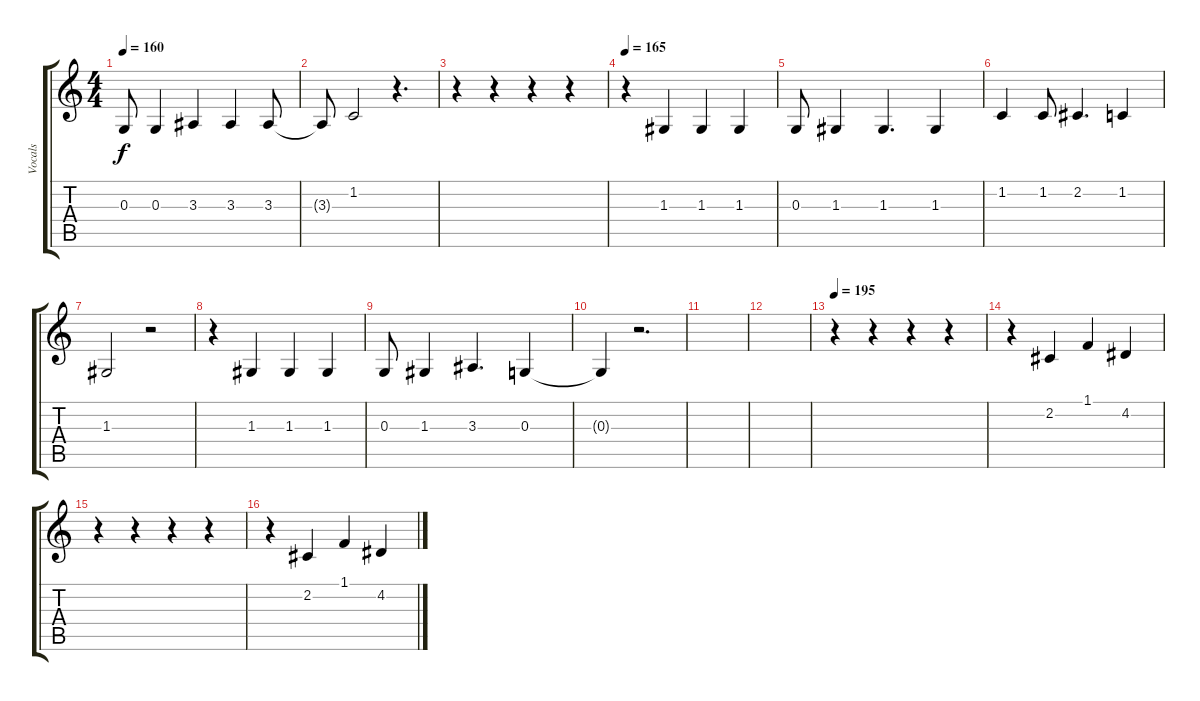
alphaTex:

\track ("Vocals" "Vocals") {instrument bassoon}
\staff {score tabs}
\tuning (E4 B3 G3 D3 A2 E2) {hide}
\ts (4 4)
\tempo 160
\clef g2
\ks c
0.3{t}.8{dy f} 0.3.4 3.3.4 3.3.4 3.3.8 |
3.3{t}.8 1.2.2 r.4{d} |
r.4 r.4 r.4 r.4 |
\tempo 165
r.4 1.3.4 1.3.4 1.3.4 |
0.3.8 1.3.4 1.3.4{d} 1.3.4 |
1.2.4 1.2.8 2.2.4{d} 1.2.4 |
1.3.2 r.2 |
r.4 1.3.4 1.3.4 1.3.4 |
0.3.8 1.3.4 3.3.4{d} 0.3.4 |
0.3{t}.4 r.2{d} |
|
|
\tempo 195
r.4 r.4 r.4 r.4 |
r.4 2.2.4 1.1.4 4.2.4 |
r.4 r.4 r.4 r.4 |
r.4 2.2.4 1.1.4 4.2.4
